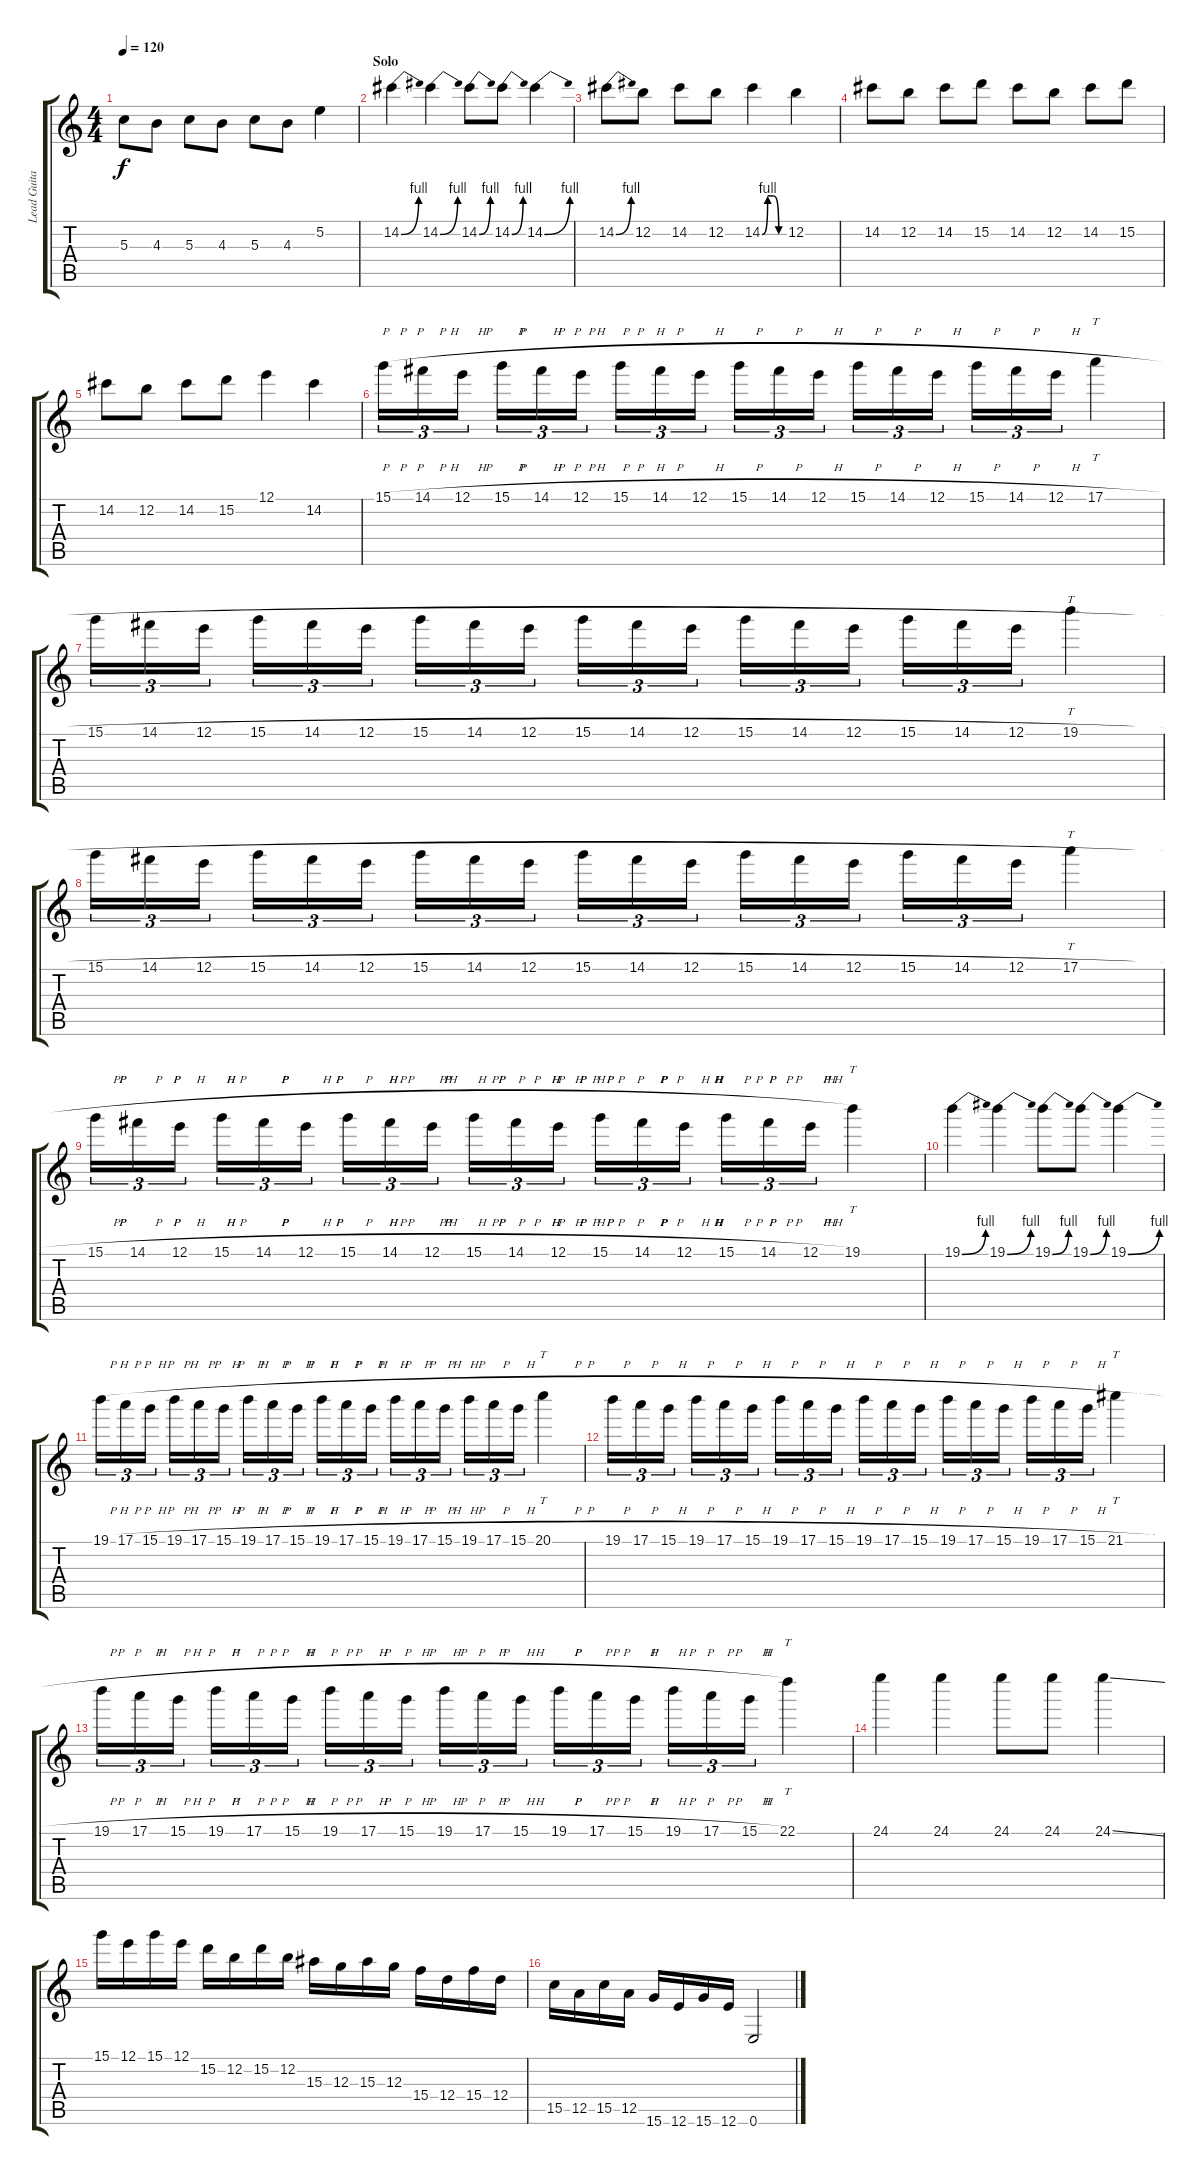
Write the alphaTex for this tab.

\track ("Lead Guitar" "Lead Guita") {instrument distortionguitar}
\staff {score tabs}
\tuning (E4 B3 G3 D3 A2 E2) {hide}
\ts (4 4)
\tempo 120
\clef g2
\ks c
5.3.8{dy f} 4.3.8 5.3.8 4.3.8 5.3.8 4.3.8 5.2.4 |
\section ("" "Solo")
14.2{be (bend 0 0 60 4)}.4 14.2{be (bend 0 0 60 4)}.4 14.2{be (bend 0 0 60 4)}.8 14.2{be (bend 0 0 60 4)}.8 14.2{be (bend 0 0 60 4)}.4 |
14.2{be (bend 0 0 60 4)}.8 12.2.8 14.2.8 12.2.8 14.2{be (custom 0 0 15 4 30 4 45 0 60 0)}.4 12.2.4 |
14.2.8 12.2.8 14.2.8 15.2.8 14.2.8 12.2.8 14.2.8 15.2.8 |
14.2.8 12.2.8 14.2.8 15.2.8 12.1.4 14.2.4 |
15.1{h}.16{tu (3 2)} 14.1{h}.16{tu (3 2)} 12.1{h}.16{tu (3 2)} 15.1{h}.16{tu (3 2)} 14.1{h}.16{tu (3 2)} 12.1{h}.16{tu (3 2)} 15.1{h}.16{tu (3 2)} 14.1{h}.16{tu (3 2)} 12.1{h}.16{tu (3 2)} 15.1{h}.16{tu (3 2)} 14.1{h}.16{tu (3 2)} 12.1{h}.16{tu (3 2)} 15.1{h}.16{tu (3 2)} 14.1{h}.16{tu (3 2)} 12.1{h}.16{tu (3 2)} 15.1{h}.16{tu (3 2)} 14.1{h}.16{tu (3 2)} 12.1{h}.16{tu (3 2)} 17.1{h}.4{tt} |
15.1{h}.16{tu (3 2)} 14.1{h}.16{tu (3 2)} 12.1{h}.16{tu (3 2)} 15.1{h}.16{tu (3 2)} 14.1{h}.16{tu (3 2)} 12.1{h}.16{tu (3 2)} 15.1{h}.16{tu (3 2)} 14.1{h}.16{tu (3 2)} 12.1{h}.16{tu (3 2)} 15.1{h}.16{tu (3 2)} 14.1{h}.16{tu (3 2)} 12.1{h}.16{tu (3 2)} 15.1{h}.16{tu (3 2)} 14.1{h}.16{tu (3 2)} 12.1{h}.16{tu (3 2)} 15.1{h}.16{tu (3 2)} 14.1{h}.16{tu (3 2)} 12.1{h}.16{tu (3 2)} 19.1{h}.4{tt} |
15.1{h}.16{tu (3 2)} 14.1{h}.16{tu (3 2)} 12.1{h}.16{tu (3 2)} 15.1{h}.16{tu (3 2)} 14.1{h}.16{tu (3 2)} 12.1{h}.16{tu (3 2)} 15.1{h}.16{tu (3 2)} 14.1{h}.16{tu (3 2)} 12.1{h}.16{tu (3 2)} 15.1{h}.16{tu (3 2)} 14.1{h}.16{tu (3 2)} 12.1{h}.16{tu (3 2)} 15.1{h}.16{tu (3 2)} 14.1{h}.16{tu (3 2)} 12.1{h}.16{tu (3 2)} 15.1{h}.16{tu (3 2)} 14.1{h}.16{tu (3 2)} 12.1{h}.16{tu (3 2)} 17.1{h}.4{tt} |
15.1{h}.16{tu (3 2)} 14.1{h}.16{tu (3 2)} 12.1{h}.16{tu (3 2)} 15.1{h}.16{tu (3 2)} 14.1{h}.16{tu (3 2)} 12.1{h}.16{tu (3 2)} 15.1{h}.16{tu (3 2)} 14.1{h}.16{tu (3 2)} 12.1{h}.16{tu (3 2)} 15.1{h}.16{tu (3 2)} 14.1{h}.16{tu (3 2)} 12.1{h}.16{tu (3 2)} 15.1{h}.16{tu (3 2)} 14.1{h}.16{tu (3 2)} 12.1{h}.16{tu (3 2)} 15.1{h}.16{tu (3 2)} 14.1{h}.16{tu (3 2)} 12.1{h}.16{tu (3 2)} 19.1.4{tt} |
19.1{be (bend 0 0 60 4)}.4 19.1{be (bend 0 0 60 4)}.4 19.1{be (bend 0 0 60 4)}.8 19.1{be (bend 0 0 60 4)}.8 19.1{be (bend 0 0 60 4)}.4 |
19.1{h}.16{tu (3 2)} 17.1{h}.16{tu (3 2)} 15.1{h}.16{tu (3 2)} 19.1{h}.16{tu (3 2)} 17.1{h}.16{tu (3 2)} 15.1{h}.16{tu (3 2)} 19.1{h}.16{tu (3 2)} 17.1{h}.16{tu (3 2)} 15.1{h}.16{tu (3 2)} 19.1{h}.16{tu (3 2)} 17.1{h}.16{tu (3 2)} 15.1{h}.16{tu (3 2)} 19.1{h}.16{tu (3 2)} 17.1{h}.16{tu (3 2)} 15.1{h}.16{tu (3 2)} 19.1{h}.16{tu (3 2)} 17.1{h}.16{tu (3 2)} 15.1{h}.16{tu (3 2)} 20.1{h}.4{tt} |
19.1{h}.16{tu (3 2)} 17.1{h}.16{tu (3 2)} 15.1{h}.16{tu (3 2)} 19.1{h}.16{tu (3 2)} 17.1{h}.16{tu (3 2)} 15.1{h}.16{tu (3 2)} 19.1{h}.16{tu (3 2)} 17.1{h}.16{tu (3 2)} 15.1{h}.16{tu (3 2)} 19.1{h}.16{tu (3 2)} 17.1{h}.16{tu (3 2)} 15.1{h}.16{tu (3 2)} 19.1{h}.16{tu (3 2)} 17.1{h}.16{tu (3 2)} 15.1{h}.16{tu (3 2)} 19.1{h}.16{tu (3 2)} 17.1{h}.16{tu (3 2)} 15.1{h}.16{tu (3 2)} 21.1{h}.4{tt} |
19.1{h}.16{tu (3 2)} 17.1{h}.16{tu (3 2)} 15.1{h}.16{tu (3 2)} 19.1{h}.16{tu (3 2)} 17.1{h}.16{tu (3 2)} 15.1{h}.16{tu (3 2)} 19.1{h}.16{tu (3 2)} 17.1{h}.16{tu (3 2)} 15.1{h}.16{tu (3 2)} 19.1{h}.16{tu (3 2)} 17.1{h}.16{tu (3 2)} 15.1{h}.16{tu (3 2)} 19.1{h}.16{tu (3 2)} 17.1{h}.16{tu (3 2)} 15.1{h}.16{tu (3 2)} 19.1{h}.16{tu (3 2)} 17.1{h}.16{tu (3 2)} 15.1{h}.16{tu (3 2)} 22.1.4{tt} |
24.1.4 24.1.4 24.1.8 24.1.8 24.1{ss}.4 |
15.1.16 12.1.16 15.1.16 12.1.16 15.2.16 12.2.16 15.2.16 12.2.16 15.3.16 12.3.16 15.3.16 12.3.16 15.4.16 12.4.16 15.4.16 12.4.16 |
15.5.16 12.5.16 15.5.16 12.5.16 15.6.16 12.6.16 15.6.16 12.6.16 0.6.2
